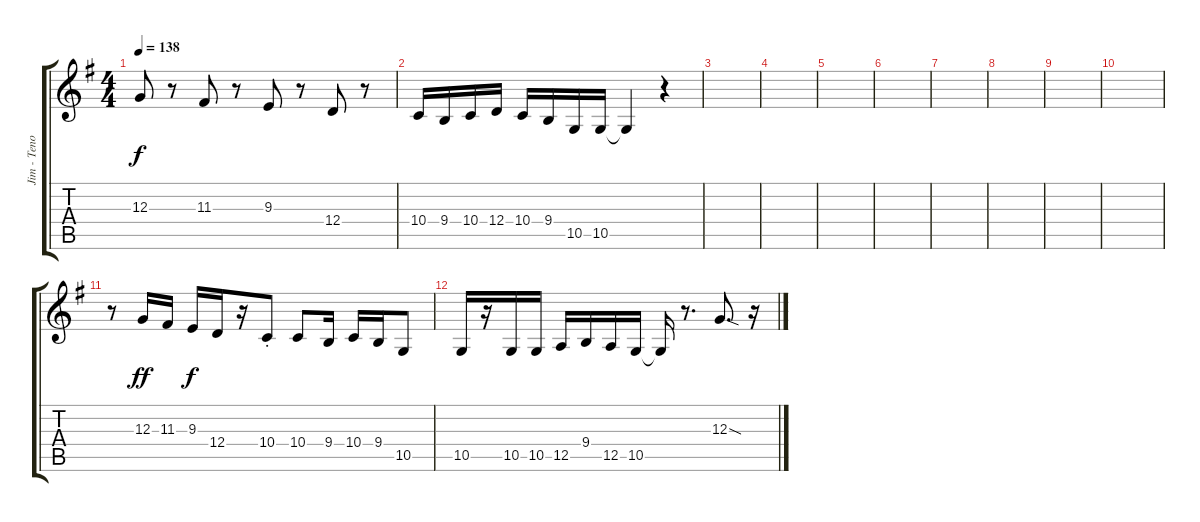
\track ("Jim - Tenor Sax" "Jim - Teno") {instrument tenorsax}
\staff {score tabs}
\tuning (E4 B3 G3 D3 A2 E2) {hide}
\ts (4 4)
\tempo 138
\clef g2
\ks g
12.3.8{dy f} r.8 11.3.8 r.8 9.3.8 r.8 12.4.8 r.8 |
10.4.16 9.4.16 10.4.16 12.4.16 10.4.16 9.4.16 10.5.16 10.5.16 10.5{t}.4 r.4 |
|
|
|
|
|
|
|
|
r.8 12.3.16{dy ff} 11.3.16 9.3.16{dy f} 12.4.16 r.16 10.4{st}.8 10.4.8 9.4.16 10.4.16 9.4.16 10.5.8 |
10.5.16 r.16 10.5.16 10.5.16 12.5.16 9.4.16 12.5.16 10.5.16 10.5{t}.16 r.8{d} 12.3{sod}.8{d} r.16
